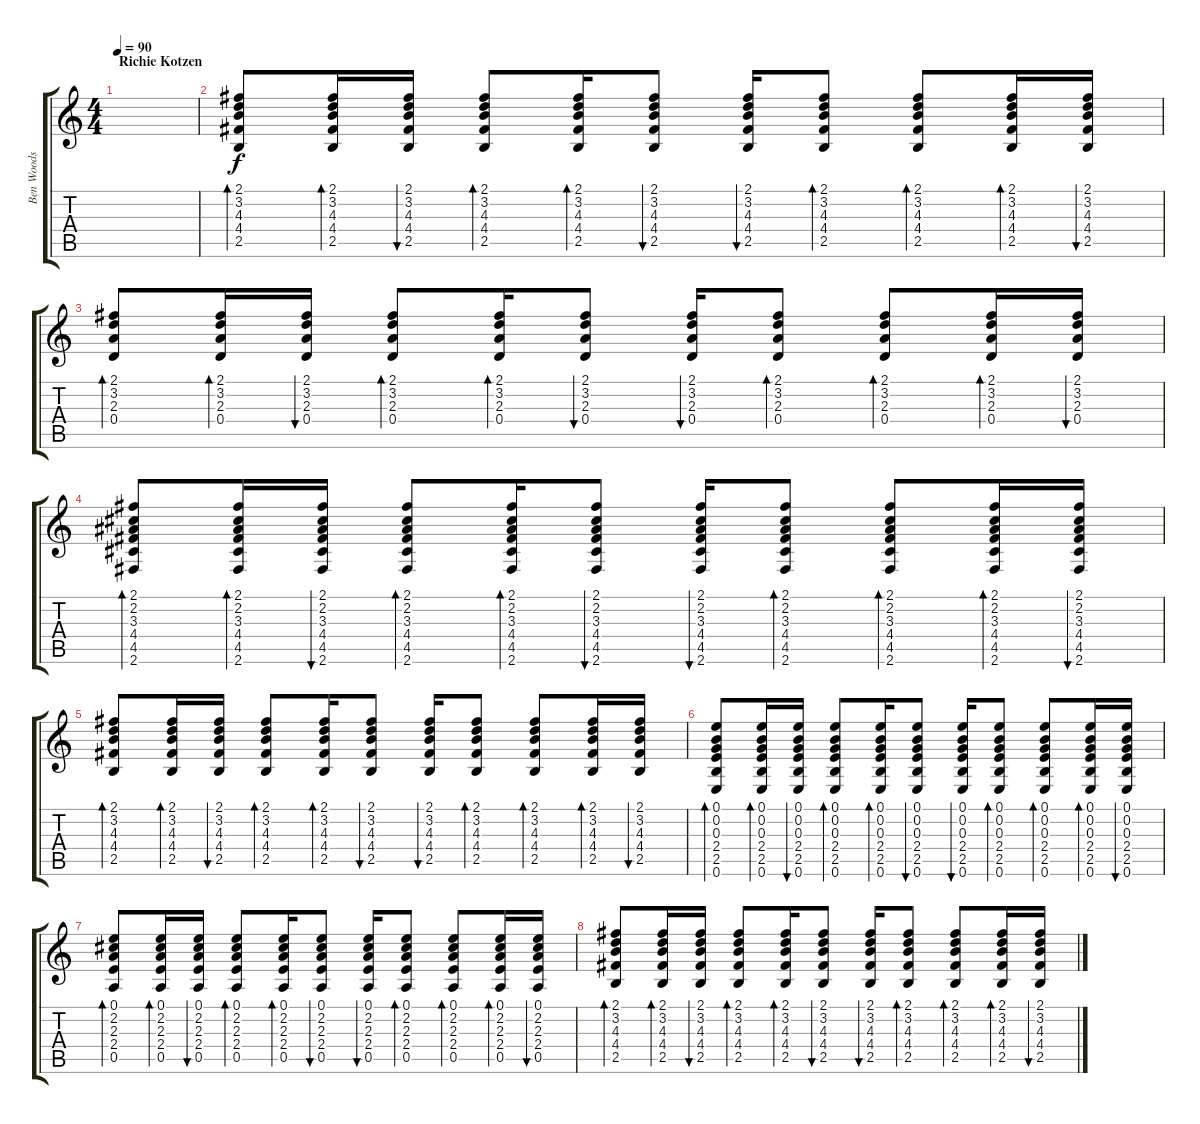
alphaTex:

\track ("Ben Woods (acoustic rhythm)" "Ben Woods ") {instrument acousticguitarsteel}
\staff {score tabs}
\tuning (E4 B3 G3 D3 A2 E2) {hide}
\ts (4 4)
\section ("" "Richie Kotzen")
\tempo 90
\clef g2
\ks c
|
(2.1 3.2 4.3 4.4 2.5).8{bd 60} (2.1 3.2 4.3 4.4 2.5).16{bd 60} (2.1 3.2 4.3 4.4 2.5).16{bu 60} (2.1 3.2 4.3 4.4 2.5).8{bd 60} (2.1 3.2 4.3 4.4 2.5).16{bd 60} (2.1 3.2 4.3 4.4 2.5).8{bu 60} (2.1 3.2 4.3 4.4 2.5).16{bu 60} (2.1 3.2 4.3 4.4 2.5).8{bd 60} (2.1 3.2 4.3 4.4 2.5).8{bd 60} (2.1 3.2 4.3 4.4 2.5).16{bd 60} (2.1 3.2 4.3 4.4 2.5).16{bu 60} |
(2.1 3.2 2.3 0.4).8{bd 60} (2.1 3.2 2.3 0.4).16{bd 60} (2.1 3.2 2.3 0.4).16{bu 60} (2.1 3.2 2.3 0.4).8{bd 60} (2.1 3.2 2.3 0.4).16{bd 60} (2.1 3.2 2.3 0.4).8{bu 60} (2.1 3.2 2.3 0.4).16{bu 60} (2.1 3.2 2.3 0.4).8{bd 60} (2.1 3.2 2.3 0.4).8{bd 60} (2.1 3.2 2.3 0.4).16{bd 60} (2.1 3.2 2.3 0.4).16{bu 60} |
(2.1 2.2 3.3 4.4 4.5 2.6).8{bd 60} (2.1 2.2 3.3 4.4 4.5 2.6).16{bd 60} (2.1 2.2 3.3 4.4 4.5 2.6).16{bu 60} (2.1 2.2 3.3 4.4 4.5 2.6).8{bd 60} (2.1 2.2 3.3 4.4 4.5 2.6).16{bd 60} (2.1 2.2 3.3 4.4 4.5 2.6).8{bu 60} (2.1 2.2 3.3 4.4 4.5 2.6).16{bu 60} (2.1 2.2 3.3 4.4 4.5 2.6).8{bd 60} (2.1 2.2 3.3 4.4 4.5 2.6).8{bd 60} (2.1 2.2 3.3 4.4 4.5 2.6).16{bd 60} (2.1 2.2 3.3 4.4 4.5 2.6).16{bu 60} |
(2.1 3.2 4.3 4.4 2.5).8{bd 60} (2.1 3.2 4.3 4.4 2.5).16{bd 60} (2.1 3.2 4.3 4.4 2.5).16{bu 60} (2.1 3.2 4.3 4.4 2.5).8{bd 60} (2.1 3.2 4.3 4.4 2.5).16{bd 60} (2.1 3.2 4.3 4.4 2.5).8{bu 60} (2.1 3.2 4.3 4.4 2.5).16{bu 60} (2.1 3.2 4.3 4.4 2.5).8{bd 60} (2.1 3.2 4.3 4.4 2.5).8{bd 60} (2.1 3.2 4.3 4.4 2.5).16{bd 60} (2.1 3.2 4.3 4.4 2.5).16{bu 60} |
(0.1 0.2 0.3 2.4 2.5 0.6).8{bd 60} (0.1 0.2 0.3 2.4 2.5 0.6).16{bd 60} (0.1 0.2 0.3 2.4 2.5 0.6).16{bu 60} (0.1 0.2 0.3 2.4 2.5 0.6).8{bd 60} (0.1 0.2 0.3 2.4 2.5 0.6).16{bd 60} (0.1 0.2 0.3 2.4 2.5 0.6).8{bu 60} (0.1 0.2 0.3 2.4 2.5 0.6).16{bu 60} (0.1 0.2 0.3 2.4 2.5 0.6).8{bd 60} (0.1 0.2 0.3 2.4 2.5 0.6).8{bd 60} (0.1 0.2 0.3 2.4 2.5 0.6).16{bd 60} (0.1 0.2 0.3 2.4 2.5 0.6).16{bu 60} |
(0.1 2.2 2.3 2.4 0.5).8{bd 60} (0.1 2.2 2.3 2.4 0.5).16{bd 60} (0.1 2.2 2.3 2.4 0.5).16{bu 60} (0.1 2.2 2.3 2.4 0.5).8{bd 60} (0.1 2.2 2.3 2.4 0.5).16{bd 60} (0.1 2.2 2.3 2.4 0.5).8{bu 60} (0.1 2.2 2.3 2.4 0.5).16{bu 60} (0.1 2.2 2.3 2.4 0.5).8{bd 60} (0.1 2.2 2.3 2.4 0.5).8{bd 60} (0.1 2.2 2.3 2.4 0.5).16{bd 60} (0.1 2.2 2.3 2.4 0.5).16{bu 60} |
(2.1 3.2 4.3 4.4 2.5).8{bd 60} (2.1 3.2 4.3 4.4 2.5).16{bd 60} (2.1 3.2 4.3 4.4 2.5).16{bu 60} (2.1 3.2 4.3 4.4 2.5).8{bd 60} (2.1 3.2 4.3 4.4 2.5).16{bd 60} (2.1 3.2 4.3 4.4 2.5).8{bu 60} (2.1 3.2 4.3 4.4 2.5).16{bu 60} (2.1 3.2 4.3 4.4 2.5).8{bd 60} (2.1 3.2 4.3 4.4 2.5).8{bd 60} (2.1 3.2 4.3 4.4 2.5).16{bd 60} (2.1 3.2 4.3 4.4 2.5).16{bu 60}
